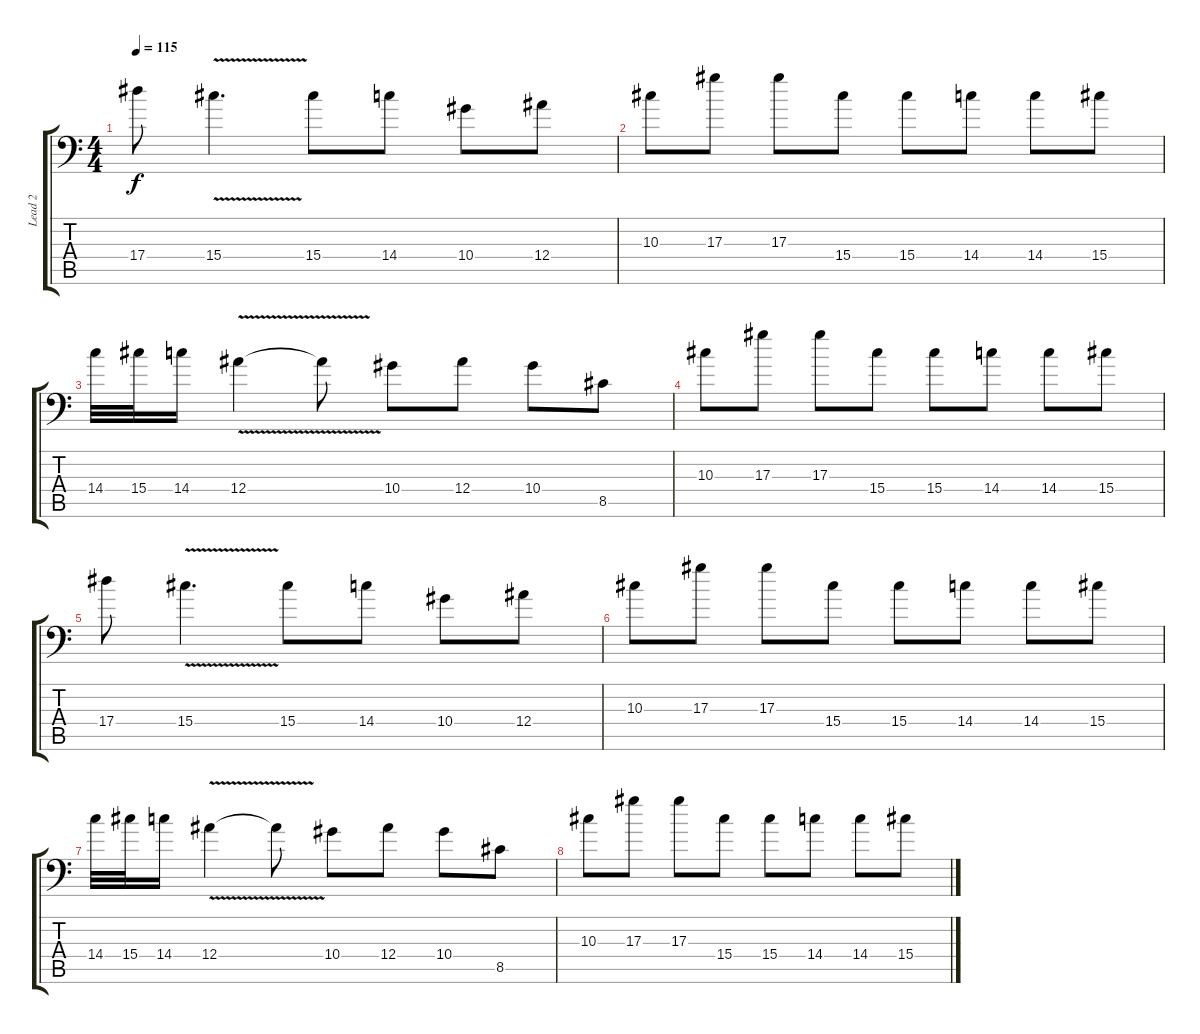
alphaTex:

\track ("Lead 2" "Lead 2") {instrument distortionguitar}
\staff {score tabs}
\tuning (C4 G3 Eb3 Bb2 F2 Bb1) {hide}
\ts (4 4)
\tempo 115
\clef f4
\ks c
17.4.8{dy f} 15.4{v}.4{d} 15.4.8 14.4.8 10.4.8 12.4.8 |
10.3.8 17.3.8 17.3.8 15.4.8 15.4.8 14.4.8 14.4.8 15.4.8 |
14.4.32 15.4.32 14.4.16 12.4{v}.4 12.4{t}.8 10.4.8 12.4.8 10.4.8 8.5.8 |
10.3.8 17.3.8 17.3.8 15.4.8 15.4.8 14.4.8 14.4.8 15.4.8 |
17.4.8 15.4{v}.4{d} 15.4.8 14.4.8 10.4.8 12.4.8 |
10.3.8 17.3.8 17.3.8 15.4.8 15.4.8 14.4.8 14.4.8 15.4.8 |
14.4.32 15.4.32 14.4.16 12.4{v}.4 12.4{t}.8 10.4.8 12.4.8 10.4.8 8.5.8 |
10.3.8 17.3.8 17.3.8 15.4.8 15.4.8 14.4.8 14.4.8 15.4.8
